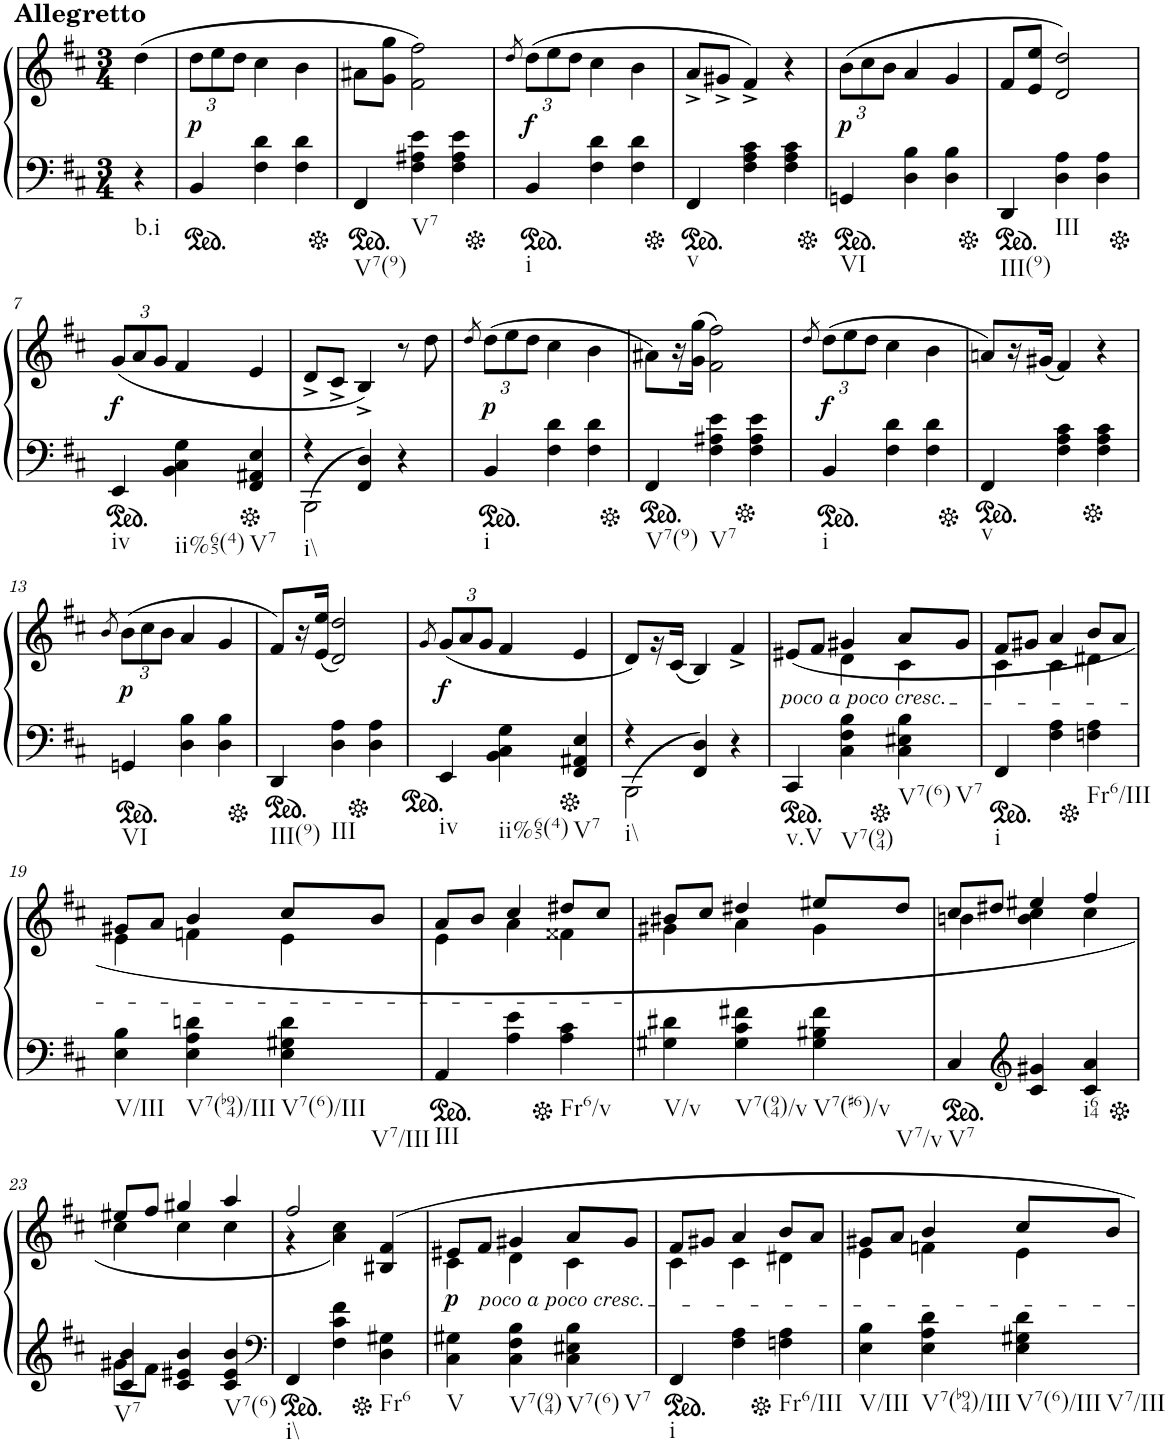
**kern	**kern	**dynam
*part2	*part1	*part1
*staff2	*staff1	*staff1
*I"piano	*I"piano	*
*I'Pno	*I'Pno	*
*clefF4	*clefG2	*
*k[f#c#]	*k[f#c#]	*
*b:	*b:	*
*M3/4	*M3/4	*
=	=	=
!	!LO:TX:a:B:t=Allegretto	!
!LO:TX:b:t=b.i	!	!
4r	(4dd\	.
=1	=1	=1
*ped	*	*
*	*Xbrackettup	*
!	!	!LO:DY:b
4BB/	12dd\L	p
.	12ee\	.
.	12dd\J	.
4F#\ 4d\	4cc#\	.
4F#\ 4d\	4b\	.
=2	=2	=2
*Xped	*	*
*ped	*	*
!LO:TX:b:t=V7(9)	!	!
4FF#/	8a#X\L	.
.	8g\ 8gg\J	.
!LO:TX:b:t=V7	!	!
4F#\ 4A#X\ 4e\	2f#\ 2ff#\)	.
4F#\ 4A#\ 4e\	.	.
=3	=3	=3
.	8qdd/	.
*Xped	*	*
*ped	*	*
!LO:TX:b:t=i	!	!
!	!	!LO:DY:b
4BB/	(12dd\L	f
.	12ee\	.
.	12dd\J	.
4F#\ 4d\	4cc#\	.
4F#\ 4d\	4b\	.
=4	=4	=4
*Xped	*	*
*ped	*	*
!LO:TX:b:t=v	!	!
4FF#/	8a^/L	.
.	8g#X^/J	.
4F#\ 4A\ 4c#\	4f#^/)	.
4F#\ 4A\ 4c#\	4r	.
=5	=5	=5
*Xped	*	*
*ped	*	*
!LO:TX:b:t=VI	!	!
!	!	!LO:DY:b
4GGn/	(12b\L	p
.	12cc#\	.
.	12b\J	.
4D\ 4B\	4a/	.
4D\ 4B\	4g/	.
=6	=6	=6
*Xped	*	*
*ped	*	*
!LO:TX:b:t=III(9)	!	!
4DD/	8f#/L	.
.	8e/ 8ee/J	.
!LO:TX:b:t=III	!	!
4D\ 4A\	2d/ 2dd/)	.
4D\ 4A\	.	.
!!LO:LB:g=z
=7	=7	=7
*Xped	*	*
*ped	*	*
!LO:TX:b:t=iv	!	!
!	!	!LO:DY:b
4EE/	(12g/L	f
.	12a/	.
.	12g/J	.
!LO:TX:b:t=ii%65(4)	!	!
4BB\ 4C#\ 4G\	4f#/	.
*Xped	*	*
!LO:TX:b:t=V7	!	!
4FF#/ 4AA#X/ 4E/	4e/	.
=8	=8	=8
*^	*	*
!LO:TX:b:t=i\\	!	!	!
4r	(>2BBB\	8d^/L	.
.	.	8c#^/J	.
(4FF#/ 4D/	.	4B^/)	.
4r	4ryy	8r	.
.	.	8dd\	.
*v	*v	*	*
=9	=9	=9
.	8qdd/	.
*ped	*	*
!LO:TX:b:t=i	!	!
!	!	!LO:DY:b
4BB/	(12dd\L	p
.	12ee\	.
.	12dd\J	.
4F#\ 4d\	4cc#\	.
4F#\ 4d\	4b\	.
=10	=10	=10
*Xped	*	*
*ped	*	*
!LO:TX:b:t=V7(9)	!	!
4FF#/	8a#X\L)	.
.	16r	.
.	(16g\ 16gg\JJ	.
!LO:TX:b:t=V7	!	!
4F#\ 4A#X\ 4e\	2f#\ 2ff#\)	.
*Xped	*	*
4F#\ 4A#\ 4e\	.	.
=11	=11	=11
.	8qdd/	.
*ped	*	*
!LO:TX:b:t=i	!	!
!	!	!LO:DY:b
4BB/	(12dd\L	f
.	12ee\	.
.	12dd\J	.
4F#\ 4d\	4cc#\	.
4F#\ 4d\	4b\	.
=12	=12	=12
*Xped	*	*
*ped	*	*
!LO:TX:b:t=v	!	!
4FF#/	8an/L)	.
.	16r	.
.	(16g#X/JJ	.
4F#\ 4A\ 4c#\	4f#/)	.
*Xped	*	*
4F#\ 4A\ 4c#\	4r	.
!!LO:LB:g=z
=13	=13	=13
.	8qb/	.
*ped	*	*
!LO:TX:b:t=VI	!	!
!	!	!LO:DY:b
4GGn/	(>12b\L	p
.	12cc#\	.
.	12b\J	.
4D\ 4B\	4a/	.
4D\ 4B\	4g/	.
=14	=14	=14
*Xped	*	*
*ped	*	*
!LO:TX:b:t=III(9)	!	!
4DD/	8f#/L)	.
.	16r	.
.	(16e/ 16ee/JJ	.
!LO:TX:b:t=III	!	!
4D\ 4A\	2d/ 2dd/)	.
*Xped	*	*
4D\ 4A\	.	.
=15	=15	=15
.	8qg/	.
*ped	*	*
!LO:TX:b:t=iv	!	!
!	!	!LO:DY:b
4EE/	(12g/L	f
.	12a/	.
.	12g/J	.
!LO:TX:b:t=ii%65(4)	!	!
4BB\ 4C#\ 4G\	4f#/	.
*Xped	*	*
!LO:TX:b:t=V7	!	!
4FF#/ 4AA#X/ 4E/	4e/	.
=16	=16	=16
*^	*	*
!LO:TX:b:t=i\\	!	!	!
4r	2BBB\	8d/L)	.
.	.	16r	.
.	.	(16c#/JJ	.
4FF#/ 4D/)	.	4B/)	.
4r	4ryy	4f#^/	.
*v	*v	*	*
=17	=17	=17
*ped	*	*
*^	*^	*
!	!	!LO:TX:b:i:t=poco a poco cresc.	!	!
!LO:TX:b:t=v.V	!	!	!	!
*v	*v	*	*	*
4CC#/	(8e#X/L	4ryy	.
.	8f#/J	.	.
!LO:TX:b:t=V7(94)	!	!	!
4C#\ 4F#\ 4B\	4g#X/	4d\	.
*Xped	*	*	*
!LO:TX:b:t=V7(6)	!	!	!
!LO:TX:b:t=V7	!	!	!
4C#\ 4E#X\ 4B\	8a/L	4c#\	.
.	8g#/J	.	.
=18	=18	=18	=18
*ped	*	*	*
!LO:TX:b:t=i	!	!	!
4FF#/	8f#/L	4c#\	.
.	8g#X/J	.	.
4F#\ 4A\	4a/	4c#\	.
*Xped	*	*	*
!LO:TX:b:t=Fr6/III	!	!	!
4Fn\ 4A\	8b/L	4d#X\	.
.	8a/J	.	.
!!LO:LB:g=z	!!
=19	=19	=19	=19
!LO:TX:b:t=V/III	!	!	!
4E\ 4B\	8g#X/L	4e\	.
.	8a/J	.	.
!LO:TX:b:t=V7(b94)/III	!	!	!
4E\ 4A\ 4dn\	4b/	4fn\	.
!LO:TX:b:t=V7(6)/III	!	!	!
!LO:TX:b:t=V7/III	!	!	!
4E\ 4G#X\ 4d\	8cc#/L	4e\	.
.	8b/J	.	.
=20	=20	=20	=20
*ped	*	*	*
!LO:TX:b:t=III	!	!	!
4AA/	8a/L	4e\	.
.	8b/J	.	.
4A\ 4e\	4cc#/	4a\	.
*Xped	*	*	*
!LO:TX:b:t=Fr6/v	!	!	!
4A\ 4c#\	8dd#X/L	4f##X\	.
.	8cc#/J	.	.
=21	=21	=21	=21
!LO:TX:b:t=V/v	!	!	!
4G#X\ 4d#X\	8b#X/L	4g#X\	.
.	8cc#/J	.	.
!LO:TX:b:t=V7(94)/v	!	!	!
4G#\ 4c#\ 4f#X\	4dd#X/	4a\	.
!LO:TX:b:t=V7(#6)/v	!	!	!
!LO:TX:b:t=V7/v	!	!	!
4G#\ 4B#X\ 4f#\	8ee#X/L	4g#\	.
.	8dd#/J	.	.
=22	=22	=22	=22
*ped	*	*	*
!LO:TX:b:t=V7	!	!	!
4C#/	8cc#/L	4bn\	.
.	8dd#X/J	.	.
*clefG2	*	*	*
4c#/ 4g#X/	4ee#X/	4b\ 4cc#\	.
!LO:TX:b:t=i64	!	!	!
4c#/ 4a/	4ff#/	4cc#\	.
!!LO:LB:g=z	!!
=23	=23	=23	=23
*Xped	*	*	*
*^	*	*	*
!LO:TX:b:t=V7	!	!	!	!
4c#/ 4b/	8g#X\L	8ee#X/L	4cc#\	.
.	8f#\J	8ff#/J	.	.
4c#/ 4e#X/ 4b/	2ryy	4gg#X/	4cc#\	.
!LO:TX:b:t=V7(6)	!	!	!	!
4c#/ 4e#/ 4b/	.	4aa/	4cc#\	.
*v	*v	*	*	*
=24	=24	=24	=24
*clefF4	*	*	*
*ped	*	*	*
!LO:TX:b:t=i\\	!	!	!
4FF#/	2ff#/	4r	.
4F#\ 4c#\ 4f#\	.	4a\ 4cc#\)	.
*Xped	*	*	*
!LO:TX:b:t=Fr6	!	!	!
4D\ 4G#X\	4B#X/ 4f#/	4ryy	.
=25	=25	=25	=25
!LO:TX:b:t=V	!	!	!
!	!	!	!LO:DY:b
4C#\ 4G#X\	8e#X/L	4c#\	p
!	!LO:TX:b:i:t=poco a poco cresc.	!	!
.	8f#/J	.	.
!LO:TX:b:t=V7(94)	!	!	!
4C#\ 4F#\ 4B\	4g#X/	4d\	.
!LO:TX:b:t=V7(6)	!	!	!
!LO:TX:b:t=V7	!	!	!
4C#\ 4E#X\ 4B\	8a/L	4c#\	.
.	8g#/J	.	.
=26	=26	=26	=26
*ped	*	*	*
!LO:TX:b:t=i	!	!	!
4FF#/	8f#/L	4c#\	.
.	8g#X/J	.	.
4F#\ 4A\	4a/	4c#\	.
*Xped	*	*	*
!LO:TX:b:t=Fr6/III	!	!	!
4Fn\ 4A\	8b/L	4d#X\	.
.	8a/J	.	.
=27	=27	=27	=27
!LO:TX:b:t=V/III	!	!	!
4E\ 4B\	8g#X/L	4e\	.
.	8a/J	.	.
!LO:TX:b:t=V7(b94)/III	!	!	!
4E\ 4A\ 4d\	4b/	4fn\	.
!LO:TX:b:t=V7(6)/III	!	!	!
!LO:TX:b:t=V7/III	!	!	!
4E\ 4G#X\ 4d\	8cc#/L	4e\	.
.	8b/J	.	.
*	*v	*v	*
=	=	=
*-	*-	*-
